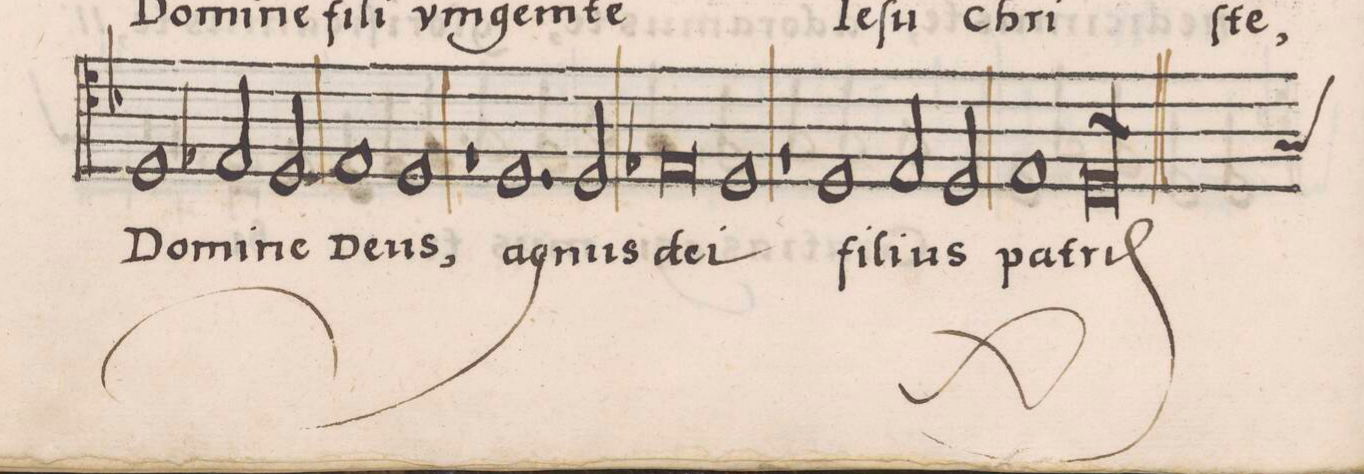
**kern	**text
*I"BASSVS	*
*clefC4	*
*k[b-]	*
*met(C|)	*
*M2/1	*
1D/	Do-
2E-X/	-mi-
2D/	-ne
=56-	=56-
1E-/	De-
1D/	-us,
=57-	=57-
1r	.
1.D/	a-
=58-	=58-
2D/	-gnus
0E-X/	de-
=59-	=59-
1D/	-i
=60-	=60-
1r	.
1D/	fi-
=61-	=61-
2Eny/	-li-
2D/	-us
1E/	pa-
=62-	=62-
*custos:G	*
00D/	-tris
=63-	=63-
=64||-	=64||-
*-	*-
